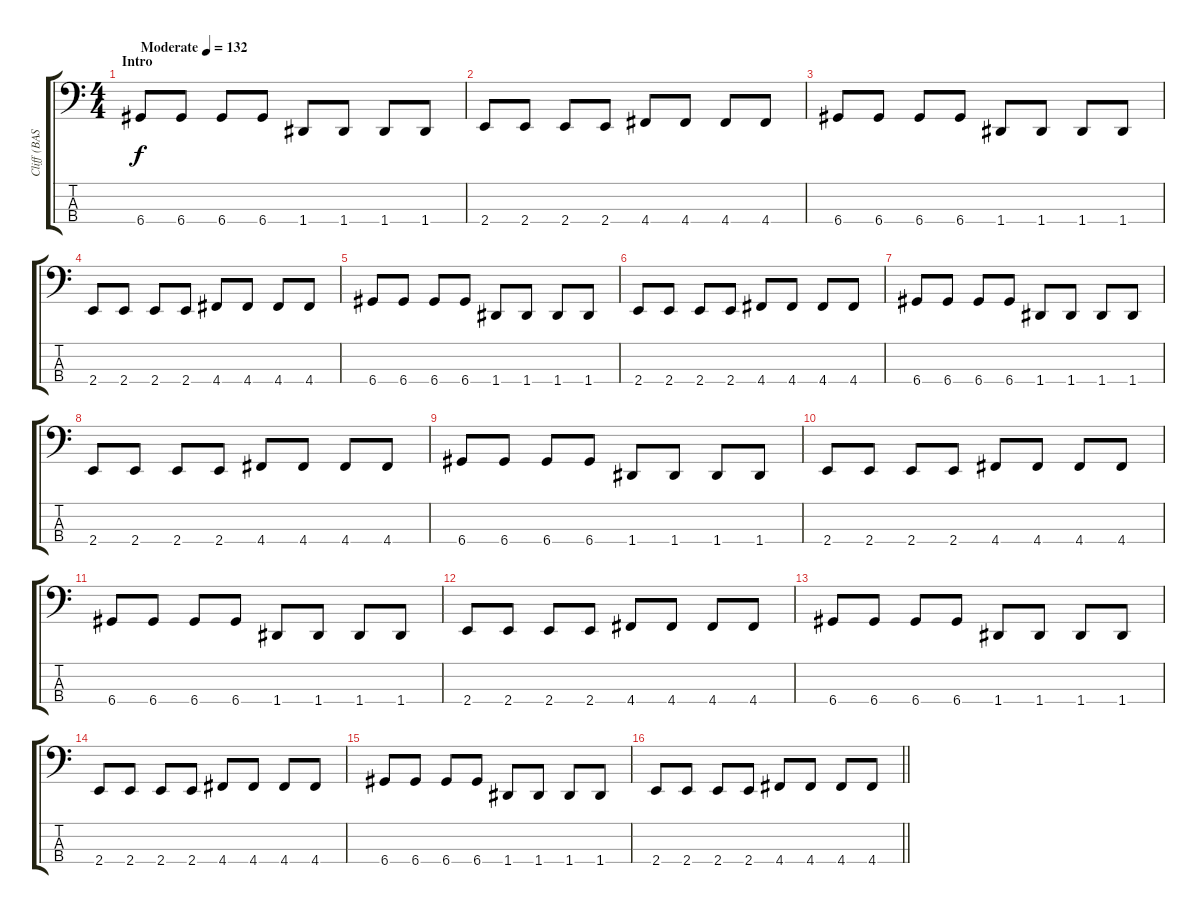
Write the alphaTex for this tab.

\track ("Cliff (BASS)" "Cliff (BAS") {instrument electricbassfinger}
\staff {score tabs}
\tuning (G2 D2 A1 D1) {hide}
\ts (4 4)
\section ("" "Intro")
\tempo (132 "Moderate")
\clef f4
\ks c
6.4.8{dy f instrument electricbassfinger} 6.4.8 6.4.8 6.4.8 1.4.8 1.4.8 1.4.8 1.4.8 |
2.4.8 2.4.8 2.4.8 2.4.8 4.4.8 4.4.8 4.4.8 4.4.8 |
6.4.8 6.4.8 6.4.8 6.4.8 1.4.8 1.4.8 1.4.8 1.4.8 |
2.4.8 2.4.8 2.4.8 2.4.8 4.4.8 4.4.8 4.4.8 4.4.8 |
6.4.8 6.4.8 6.4.8 6.4.8 1.4.8 1.4.8 1.4.8 1.4.8 |
2.4.8 2.4.8 2.4.8 2.4.8 4.4.8 4.4.8 4.4.8 4.4.8 |
6.4.8 6.4.8 6.4.8 6.4.8 1.4.8 1.4.8 1.4.8 1.4.8 |
2.4.8 2.4.8 2.4.8 2.4.8 4.4.8 4.4.8 4.4.8 4.4.8 |
6.4.8 6.4.8 6.4.8 6.4.8 1.4.8 1.4.8 1.4.8 1.4.8 |
2.4.8 2.4.8 2.4.8 2.4.8 4.4.8 4.4.8 4.4.8 4.4.8 |
6.4.8 6.4.8 6.4.8 6.4.8 1.4.8 1.4.8 1.4.8 1.4.8 |
2.4.8 2.4.8 2.4.8 2.4.8 4.4.8 4.4.8 4.4.8 4.4.8 |
6.4.8 6.4.8 6.4.8 6.4.8 1.4.8 1.4.8 1.4.8 1.4.8 |
2.4.8 2.4.8 2.4.8 2.4.8 4.4.8 4.4.8 4.4.8 4.4.8 |
6.4.8 6.4.8 6.4.8 6.4.8 1.4.8 1.4.8 1.4.8 1.4.8 |
\barLineRight lightlight
2.4.8 2.4.8 2.4.8 2.4.8 4.4.8 4.4.8 4.4.8 4.4.8
